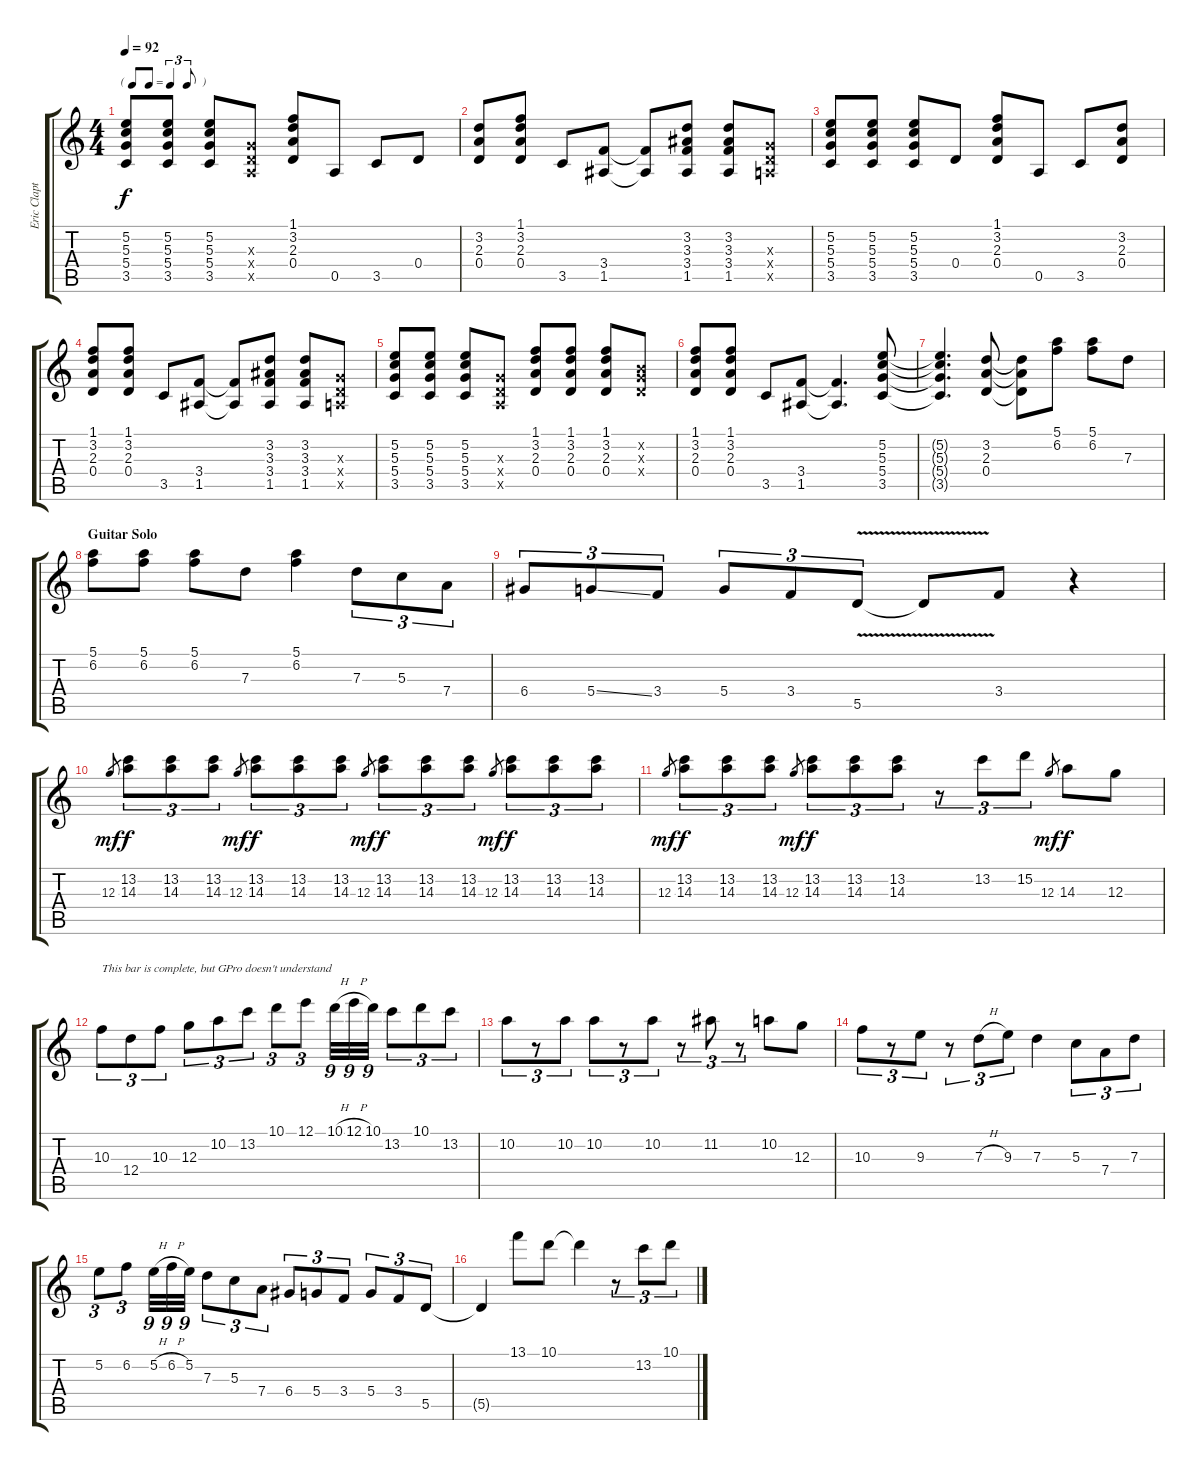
\track ("Eric Clapton" "Eric Clapt") {instrument acousticguitarsteel}
\staff {score tabs}
\tuning (E4 B3 G3 D3 A2 E2) {hide}
\ts (4 4)
\tf triplet8th
\tempo 92
\clef g2
\ks c
(5.2 5.3 5.4 3.5).8{dy f} (5.2 5.3 5.4 3.5).8 (5.2 5.3 5.4 3.5).8 (0.3{x} 0.4{x} 0.5{x}).8 (1.1 3.2 2.3 0.4).8 0.5.8 3.5.8 0.4.8 |
(3.2 2.3 0.4).8 (1.1 3.2 2.3 0.4).8 3.5.8 (3.4 1.5).8 (3.4{t} 1.5{t}).8 (3.2 3.3 3.4 1.5).8 (3.2 3.3 3.4 1.5).8 (0.3{x} 0.4{x} 0.5{x}).8 |
(5.2 5.3 5.4 3.5).8 (5.2 5.3 5.4 3.5).8 (5.2 5.3 5.4 3.5).8 0.4.8 (1.1 3.2 2.3 0.4).8 0.5.8 3.5.8 (3.2 2.3 0.4).8 |
(1.1 3.2 2.3 0.4).8 (1.1 3.2 2.3 0.4).8 3.5.8 (3.4 1.5).8 (3.4{t} 1.5{t}).8 (3.2 3.3 3.4 1.5).8 (3.2 3.3 3.4 1.5).8 (0.3{x} 0.4{x} 0.5{x}).8 |
(5.2 5.3 5.4 3.5).8 (5.2 5.3 5.4 3.5).8 (5.2 5.3 5.4 3.5).8 (0.3{x} 0.4{x} 0.5{x}).8 (1.1 3.2 2.3 0.4).8 (1.1 3.2 2.3 0.4).8 (1.1 3.2 2.3 0.4).8 (0.2{x} 0.3{x} 0.4{x}).8 |
(1.1 3.2 2.3 0.4).8 (1.1 3.2 2.3 0.4).8 3.5.8 (3.4 1.5).8 (3.4{t} 1.5{t}).4{d} (5.2 5.3 5.4 3.5).8 |
(5.2{t} 5.3{t} 5.4{t} 3.5{t}).4{d} (3.2 2.3 0.4).8 (3.2{t} 2.3{t} 0.4{t}).8 (5.1 6.2).8 (5.1 6.2).8 7.3.8 |
\section ("" "Guitar Solo")
(5.1 6.2).8 (5.1 6.2).8 (5.1 6.2).8 7.3.8 (5.1 6.2).4 7.3.8{tu (3 2)} 5.3.8{tu (3 2)} 7.4.8{tu (3 2)} |
6.4.8{tu (3 2)} 5.4{ss}.8{tu (3 2)} 3.4.8{tu (3 2)} 5.4.8{tu (3 2)} 3.4.8{tu (3 2)} 5.5{v}.8{tu (3 2)} 5.5{v t}.8 3.4.8 r.4 |
12.3.8{gr dy mf} (13.2 14.3).8{tu (3 2) dy f} (13.2 14.3).8{tu (3 2)} (13.2 14.3).8{tu (3 2)} 12.3.8{gr dy mf} (13.2 14.3).8{tu (3 2) dy f} (13.2 14.3).8{tu (3 2)} (13.2 14.3).8{tu (3 2)} 12.3.8{gr dy mf} (13.2 14.3).8{tu (3 2) dy f} (13.2 14.3).8{tu (3 2)} (13.2 14.3).8{tu (3 2)} 12.3.8{gr dy mf} (13.2 14.3).8{tu (3 2) dy f} (13.2 14.3).8{tu (3 2)} (13.2 14.3).8{tu (3 2)} |
12.3.8{gr dy mf} (13.2 14.3).8{tu (3 2) dy f} (13.2 14.3).8{tu (3 2)} (13.2 14.3).8{tu (3 2)} 12.3.8{gr dy mf} (13.2 14.3).8{tu (3 2) dy f} (13.2 14.3).8{tu (3 2)} (13.2 14.3).8{tu (3 2)} r.8{tu (3 2)} 13.2.8{tu (3 2)} 15.2.8{tu (3 2)} 12.3.8{gr dy mf} 14.3.8{dy f} 12.3.8 |
10.3.8{tu (3 2) txt "This bar is complete, but GPro doesn't understand"} 12.4.8{tu (3 2)} 10.3.8{tu (3 2)} 12.3.8{tu (3 2)} 10.2.8{tu (3 2)} 13.2.8{tu (3 2)} 10.1.8{tu (3 2)} 12.1.8{tu (3 2)} 10.1{h}.32{tu (9 8)} 12.1{h}.32{tu (9 8)} 10.1.32{tu (9 8)} 13.2.8{tu (3 2)} 10.1.8{tu (3 2)} 13.2.8{tu (3 2)} |
10.2.8{tu (3 2)} r.8{tu (3 2)} 10.2.8{tu (3 2)} 10.2.8{tu (3 2)} r.8{tu (3 2)} 10.2.8{tu (3 2)} r.8{tu (3 2)} 11.2.8{tu (3 2)} r.8{tu (3 2)} 10.2.8 12.3.8 |
10.3.8{tu (3 2)} r.8{tu (3 2)} 9.3.8{tu (3 2)} r.8{tu (3 2)} 7.3{h}.8{tu (3 2)} 9.3.8{tu (3 2)} 7.3.4 5.3.8{tu (3 2)} 7.4.8{tu (3 2)} 7.3.8{tu (3 2)} |
5.2.8{tu (3 2)} 6.2.8{tu (3 2)} 5.2{h}.32{tu (9 8)} 6.2{h}.32{tu (9 8)} 5.2.32{tu (9 8)} 7.3.8{tu (3 2)} 5.3.8{tu (3 2)} 7.4.8{tu (3 2)} 6.4.8{tu (3 2)} 5.4.8{tu (3 2)} 3.4.8{tu (3 2)} 5.4.8{tu (3 2)} 3.4.8{tu (3 2)} 5.5.8{tu (3 2)} |
5.5{t}.4 13.1.8 10.1.8 10.1{t}.4 r.8{tu (3 2)} 13.2.8{tu (3 2)} 10.1.8{tu (3 2)}
